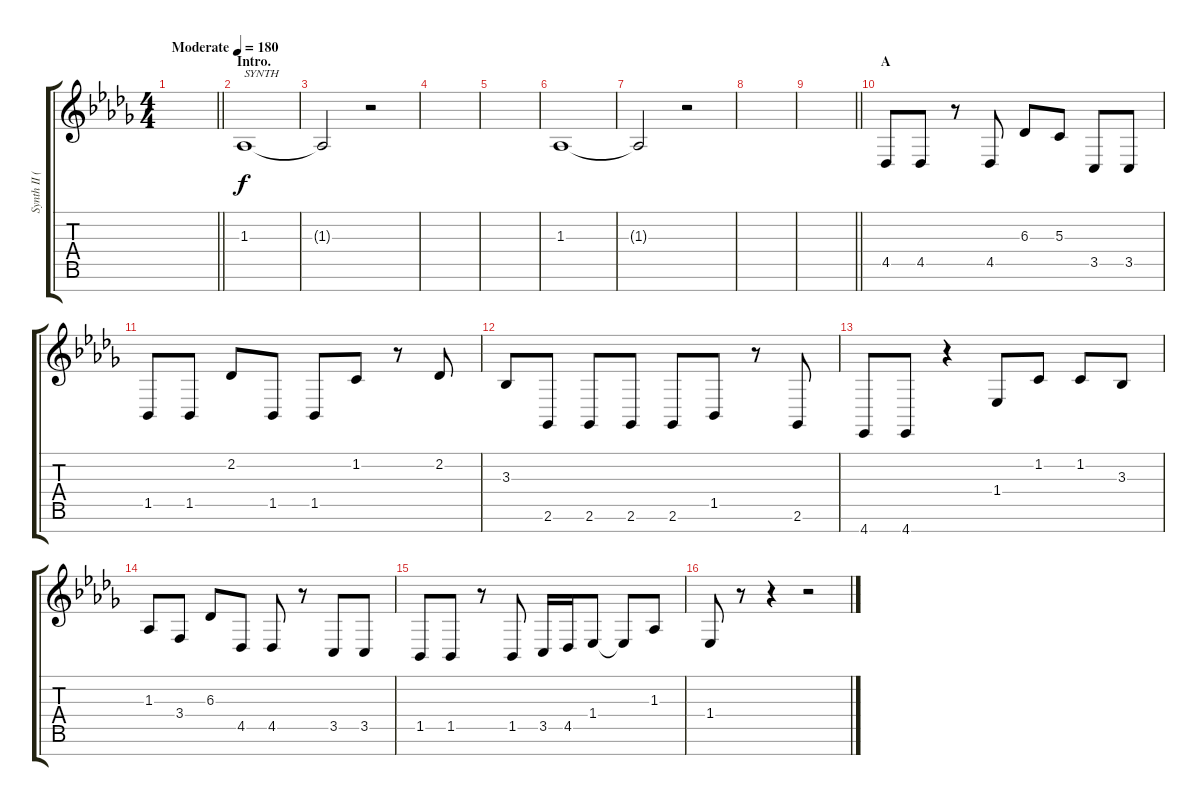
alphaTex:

\track ("Synth II (Kotobuki Tsumugi)" "Synth II (") {instrument vibraphone}
\staff {score tabs}
\tuning (E4 B3 G3 D3 A2 E2 B1) {hide}
\ts (4 4)
\tempo (180 "Moderate")
\clef g2
\barLineRight lightlight
\ks db
|
\section ("" "Intro.")
1.3.1{txt "SYNTH"} |
1.3{t}.2 r.2 |
|
|
1.3.1 |
1.3{t}.2 r.2 |
|
\barLineRight lightlight
|
\section ("" "A")
4.5.8 4.5.8 r.8 4.5.8 6.3.8 5.3.8 3.5.8 3.5.8 |
1.5.8 1.5.8 2.2.8 1.5.8 1.5.8 1.2.8 r.8 2.2.8 |
3.3.8 2.6.8 2.6.8 2.6.8 2.6.8 1.5.8 r.8 2.6.8 |
4.7.8 4.7.8 r.4 1.4.8 1.2.8 1.2.8 3.3.8 |
1.3.8 3.4.8 6.3.8 4.5.8 4.5.8 r.8 3.5.8 3.5.8 |
1.5.8 1.5.8 r.8 1.5.8 3.5.16 4.5.16 1.4.8 1.4{t}.8 1.3.8 |
1.4.8 r.8 r.4 r.2
